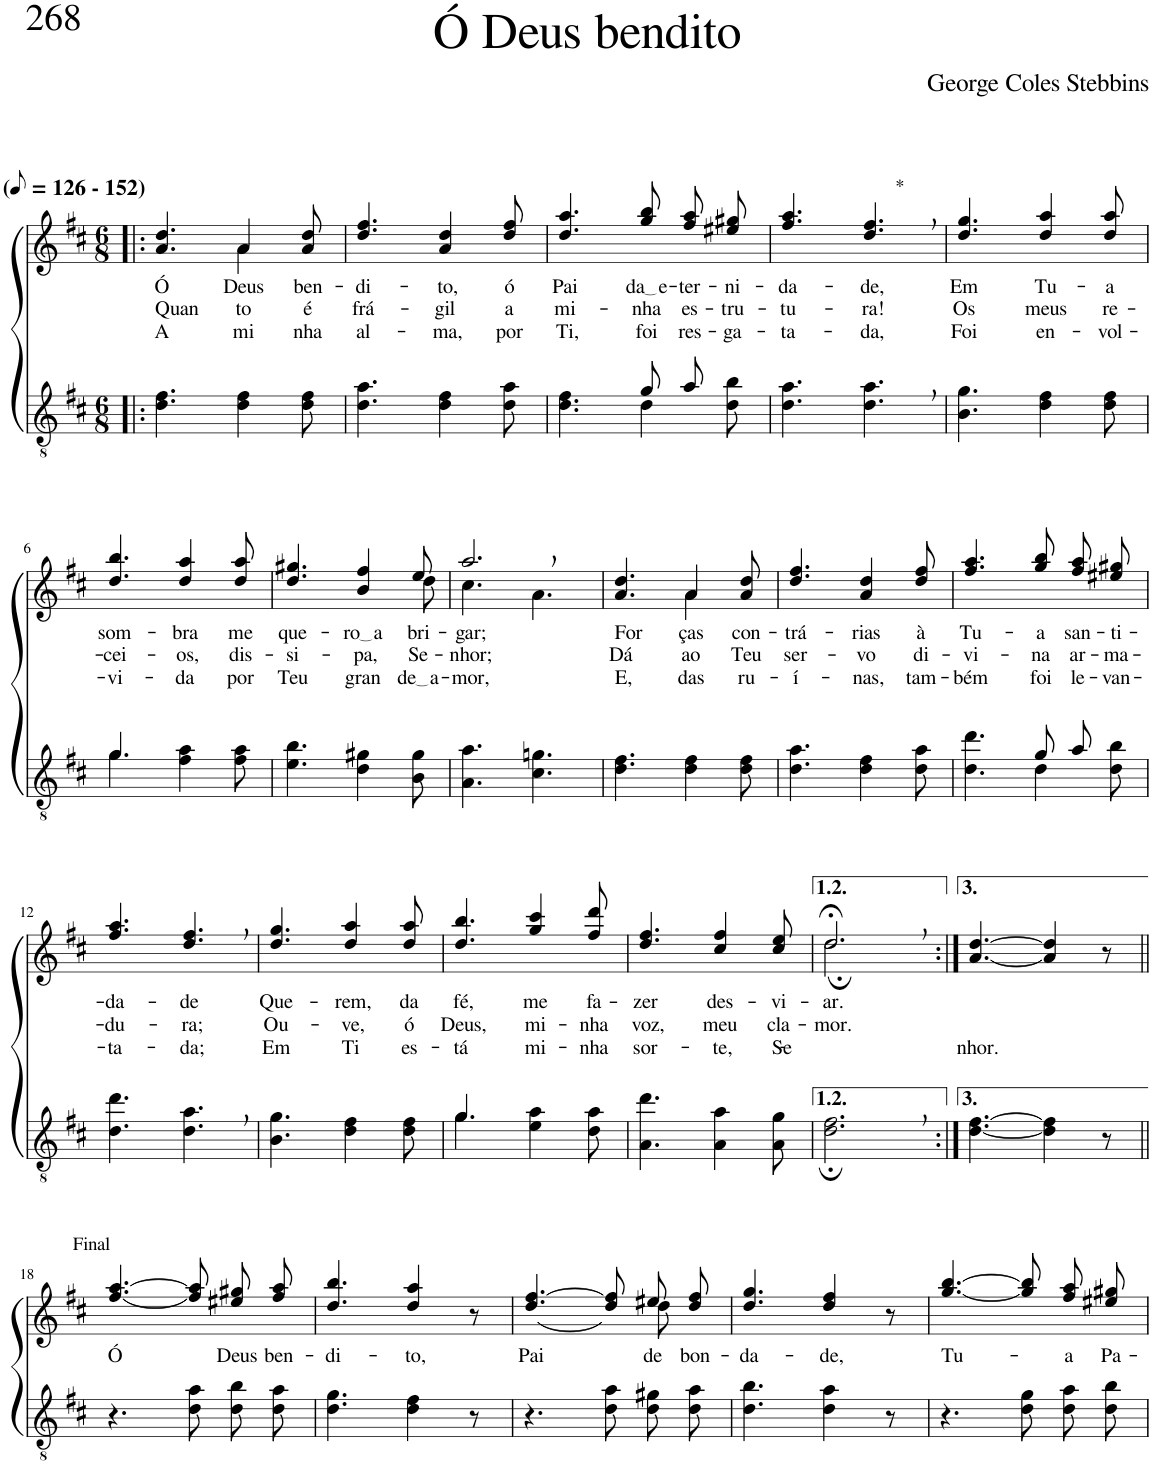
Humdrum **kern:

**kern	**kern	**text	**text	**text
*part2	*part1	*part1	*part1	*part1
*staff2	*staff1	*staff1	*staff1	*staff1
*I"Parte III e IV	*I"Parte I e II	*	*	*
*clefGv2	*clefG2	*	*	*
*Trd5c9	*Trd5c9	*	*	*
*k[f#c#]	*k[f#c#]	*	*	*
*M6/8	*M6/8	*	*	*
*MM63	*MM63	*	*	*
=1!|:	=1!|:	=1!|:	=1!|:	=1!|:
!	!LO:TX:a:B:t=(	!	!	!
!	!LO:TX:a:B:t=- 152)	!	!	!
!	!	!LO:LY:b	!LO:LY:b	!LO:LY:b
*	*^	*	*	*
4.d\ 4.f#\	4.a/ 4.dd/	4.ryy	Ó	Quan-	A
!	!	!	!LO:LY:b	!LO:LY:b	!LO:LY:b
4d\ 4f#\	4a/	4a\	Deus	-to	mi-
!	!	!	!LO:LY:b	!LO:LY:b	!LO:LY:b
8d\ 8f#\	8a/ 8dd/	8ryy	ben-	é	-nha
=2	=2	=2	=2	=2	=2
!	!	!	!LO:LY:b	!LO:LY:b	!LO:LY:b
*	*v	*v	*	*	*
4.d\ 4.a\	4.dd/ 4.ff#/	-di-	frá-	al-
!	!	!LO:LY:b	!LO:LY:b	!LO:LY:b
4d\ 4f#\	4a/ 4dd/	-to,	-gil	-ma,
!	!	!LO:LY:b	!LO:LY:b	!LO:LY:b
8d\ 8a\	8dd/ 8ff#/	ó	a	por
=3	=3	=3	=3	=3
*^	*	*	*	*
!	!	!	!LO:LY:b	!LO:LY:b	!LO:LY:b
4.ryy	4.d\ 4.f#\	4.dd/ 4.aa/	Pai	mi-	Ti,
!	!	!	!LO:LY:b	!LO:LY:b	!LO:LY:b
8g/L	4d\	8gg\ 8bb\L	da e	-nha	foi
!	!	!	!LO:LY:b	!LO:LY:b	!LO:LY:b
8a/J	.	8ff#\ 8aa\	-ter-	es-	res-
!	!	!	!LO:LY:b	!LO:LY:b	!LO:LY:b
8ryy	8d\ 8b\	8ee#X\ 8gg#X\J	-ni-	-tru-	-ga-
=4	=4	=4	=4	=4	=4
!	!	!	!LO:LY:b	!LO:LY:b	!LO:LY:b
*v	*v	*	*	*	*
4.d\ 4.a\	4.ff#/ 4.aa/	-da-	-tu-	-ta-
!	!LO:TX:a:t=*	!	!	!
!	!	!LO:LY:b	!LO:LY:b	!LO:LY:b
4.d\, 4.a\,	4.dd/, 4.ff#/,	-de,	-ra!	-da,
=5	=5	=5	=5	=5
!	!	!LO:LY:b	!LO:LY:b	!LO:LY:b
4.B\ 4.g\	4.dd/ 4.gg/	Em	Os	Foi
!	!	!LO:LY:b	!LO:LY:b	!LO:LY:b
4d\ 4f#\	4dd/ 4aa/	Tu-	meus	en-
!	!	!LO:LY:b	!LO:LY:b	!LO:LY:b
8d\ 8f#\	8dd/ 8aa/	-a	re-	-vol-
!!LO:LB:g=z
=6	=6	=6	=6	=6
*^	*	*	*	*
!	!	!	!LO:LY:b	!LO:LY:b	!LO:LY:b
4.g/	4.g\	4.dd/ 4.bb/	som-	-cei-	-vi-
!	!	!	!LO:LY:b	!LO:LY:b	!LO:LY:b
4.ryy	4f#\ 4a\	4dd/ 4aa/	-bra	-os,	-da
!	!	!	!LO:LY:b	!LO:LY:b	!LO:LY:b
.	8f#\ 8a\	8dd/ 8aa/	me	dis-	por
=7	=7	=7	=7	=7	=7
!	!	!	!LO:LY:b	!LO:LY:b	!LO:LY:b
*v	*v	*^	*	*	*
4.e\ 4.b\	4.dd/ 4.gg#X/	8ryy	que-	-si-	Teu
!	!	!	!LO:LY:b	!LO:LY:b	!LO:LY:b
*	*v	*v	*	*	*
4d\ 4g#X\	4b/ 4ff#/	ro a	-pa,	gran-
*	*^	*	*	*
!	!	!	!LO:LY:b	!LO:LY:b	!LO:LY:b
8B\ 8g#\	8ee/	8dd\	bri-	Se-	de a
=8	=8	=8	=8	=8	=8
!	!	!	!LO:LY:b	!LO:LY:b	!LO:LY:b
4.A\ 4.a\	2.aa,/	4.cc#\	-gar;	-nhor;	-mor,
4.c#\ 4.gn\	.	4.a\	.	.	.
=9	=9	=9	=9	=9	=9
!	!	!	!LO:LY:b	!LO:LY:b	!LO:LY:b
4.d\ 4.f#\	4.a/ 4.dd/	4.ryy	For-	Dá	E,
!	!	!	!LO:LY:b	!LO:LY:b	!LO:LY:b
4d\ 4f#\	4a/	4a\	-ças	ao	das
!	!	!	!LO:LY:b	!LO:LY:b	!LO:LY:b
8d\ 8f#\	8a/ 8dd/	8ryy	con-	Teu	ru-
=10	=10	=10	=10	=10	=10
!	!	!	!LO:LY:b	!LO:LY:b	!LO:LY:b
*	*v	*v	*	*	*
4.d\ 4.a\	4.dd/ 4.ff#/	-trá-	ser-	-í-
!	!	!LO:LY:b	!LO:LY:b	!LO:LY:b
4d\ 4f#\	4a/ 4dd/	-rias	-vo	nas,
!	!	!LO:LY:b	!LO:LY:b	!LO:LY:b
8d\ 8a\	8dd/ 8ff#/	à	di-	tam-
=11	=11	=11	=11	=11
*^	*	*	*	*
!	!	!	!LO:LY:b	!LO:LY:b	!LO:LY:b
4.ryy	4.d\ 4.dd\	4.ff#/ 4.aa/	Tu-	-vi-	-bém
!	!	!	!LO:LY:b	!LO:LY:b	!LO:LY:b
8g/L	4d\	8gg\ 8bb\L	-a	-na	foi
!	!	!	!LO:LY:b	!LO:LY:b	!LO:LY:b
8a/J	.	8ff#\ 8aa\	san-	ar-	le-
!	!	!	!LO:LY:b	!LO:LY:b	!LO:LY:b
8ryy	8d\ 8b\	8ee#X\ 8gg#X\J	-ti-	-ma-	-van-
!!LO:LB:g=z
=12	=12	=12	=12	=12	=12
!	!	!	!LO:LY:b	!LO:LY:b	!LO:LY:b
*v	*v	*	*	*	*
4.d\ 4.dd\	4.ff#/ 4.aa/	-da-	-du-	-ta-
!	!	!LO:LY:b	!LO:LY:b	!LO:LY:b
4.d\, 4.a\,	4.dd/, 4.ff#/,	-de	-ra;	-da;
=13	=13	=13	=13	=13
!	!	!LO:LY:b	!LO:LY:b	!LO:LY:b
4.B\ 4.g\	4.dd/ 4.gg/	Que-	Ou-	Em
!	!	!LO:LY:b	!LO:LY:b	!LO:LY:b
4d\ 4f#\	4dd/ 4aa/	-rem,	-ve,	Ti
!	!	!LO:LY:b	!LO:LY:b	!LO:LY:b
8d\ 8f#\	8dd/ 8aa/	da	ó	es-
=14	=14	=14	=14	=14
*^	*	*	*	*
!	!	!	!LO:LY:b	!LO:LY:b	!LO:LY:b
4.g/	4.g\	4.dd/ 4.bb/	fé,	Deus,	-tá
!	!	!	!LO:LY:b	!LO:LY:b	!LO:LY:b
4.ryy	4e\ 4a\	4gg/ 4ccc#/	me	mi-	mi-
!	!	!	!LO:LY:b	!LO:LY:b	!LO:LY:b
.	8d\ 8a\	8ff#/ 8ddd/	fa-	-nha	-nha
=15	=15	=15	=15	=15	=15
!	!	!	!LO:LY:b	!LO:LY:b	!LO:LY:b
*v	*v	*	*	*	*
4.A\ 4.dd\	4.dd/ 4.ff#/	-zer	voz,	sor-
!	!	!LO:LY:b	!LO:LY:b	!LO:LY:b
4A\ 4a\	4cc#/ 4ff#/	des-	meu	-te,
!	!	!LO:LY:b	!LO:LY:b	!LO:LY:b
8A\ 8g\	8cc#/ 8ee/	-vi-	cla-	Se-
=16	=16	=16	=16	=16
!	!	!LO:LY:b	!LO:LY:b	!
*	*^	*	*	*
2.d\;, 2.f#\;,	2.dd;<,\	2.dd;/	-ar.	-mor.	.
=17:|!	=17:|!	=17:|!	=17:|!	=17:|!	=17:|!
!	!	!	!	!	!LO:LY:b
*	*v	*v	*	*	*
[4.d\ [4.f#\	[4.a/ [4.dd/	.	.	-nhor.
4d\] 4f#\]	4a/] 4dd/]	.	.	.
8r	8r	.	.	.
!!LO:LB:g=z
=18||	=18||	=18||	=18||	=18||
!	!LO:TX:a:t=Final	!	!	!
!	!	!LO:LY:b	!	!
4.r	[4.ff#/ [4.aa/	Ó	.	.
8d\ 8a\L	8ff#]\ 8aa]\L	.	.	.
!	!	!LO:LY:b	!	!
8d\ 8b\	8ee#X\ 8gg#X\	Deus	.	.
!	!	!LO:LY:b	!	!
8d\ 8a\J	8ff#\ 8aa\J	ben-	.	.
=19	=19	=19	=19	=19
!	!	!LO:LY:b	!	!
4.d\ 4.g\	4.dd/ 4.bb/	-di-	.	.
!	!	!LO:LY:b	!	!
4d\ 4f#\	4dd/ 4aa/	-to,	.	.
8r	8r	.	.	.
=20	=20	=20	=20	=20
!	!	!LO:LY:b	!	!
*	*^	*	*	*
4.r	[4.dd/ [4.ff#/	2ryy	Pai	.	.
8d\ 8a\L	8dd]\ 8ff#]\L	.	.	.	.
!	!	!	!LO:LY:b	!	!
8d\ 8g#X\	8ee#X\	8dd\	de	.	.
!	!	!	!LO:LY:b	!	!
8d\ 8a\J	8dd\ 8ff#\J	8ryy	bon-	.	.
=21	=21	=21	=21	=21	=21
!	!	!	!LO:LY:b	!	!
*	*v	*v	*	*	*
4.d\ 4.b\	4.dd/ 4.gg/	-da-	.	.
!	!	!LO:LY:b	!	!
4d\ 4a\	4dd/ 4ff#/	-de,	.	.
8r	8r	.	.	.
=22	=22	=22	=22	=22
!	!	!LO:LY:b	!	!
4.r	[4.gg/ [4.bb/	Tu-	.	.
8d\ 8g\L	8gg]\ 8bb]\L	.	.	.
!	!	!LO:LY:b	!	!
8d\ 8a\	8ff#\ 8aa\	a	.	.
!	!	!LO:LY:b	!	!
8d\ 8b\J	8ee#X\ 8gg#X\J	Pa-	.	.
=	=	=	=	=
*-	*-	*-	*-	*-
